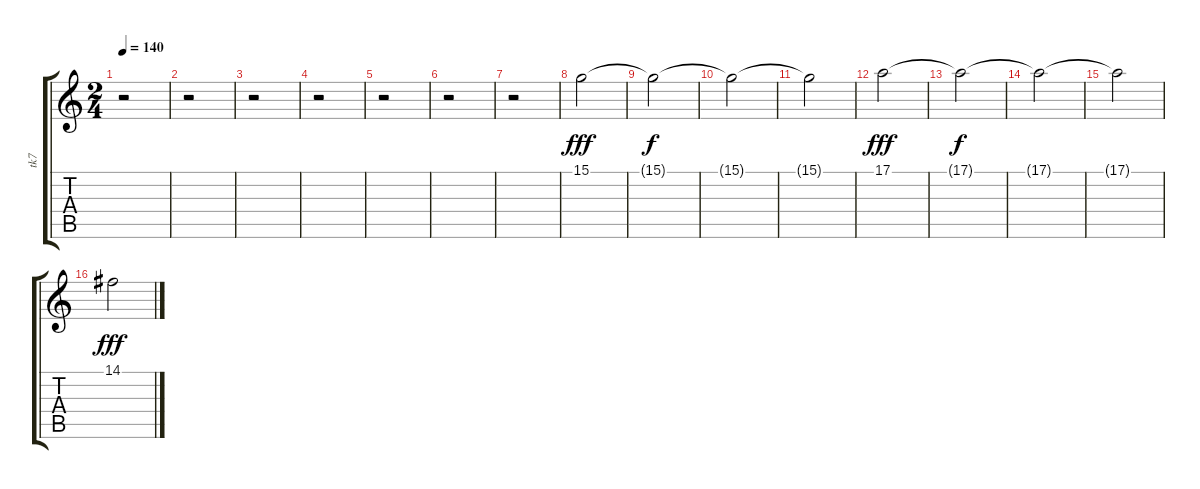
\track ("tk7" "tk7") {instrument stringensemble1}
\staff {score tabs}
\tuning (E4 B3 G3 D3 A2 E2) {hide}
\ts (2 4)
\tempo 140
\clef g2
\ks c
r.2{dy f} |
r.2 |
r.2 |
r.2 |
r.2 |
r.2 |
r.2 |
15.1.2{dy fff} |
15.1{t}.2{dy f} |
15.1{t}.2 |
15.1{t}.2 |
17.1.2{dy fff} |
17.1{t}.2{dy f} |
17.1{t}.2 |
17.1{t}.2 |
14.1.2{dy fff}
